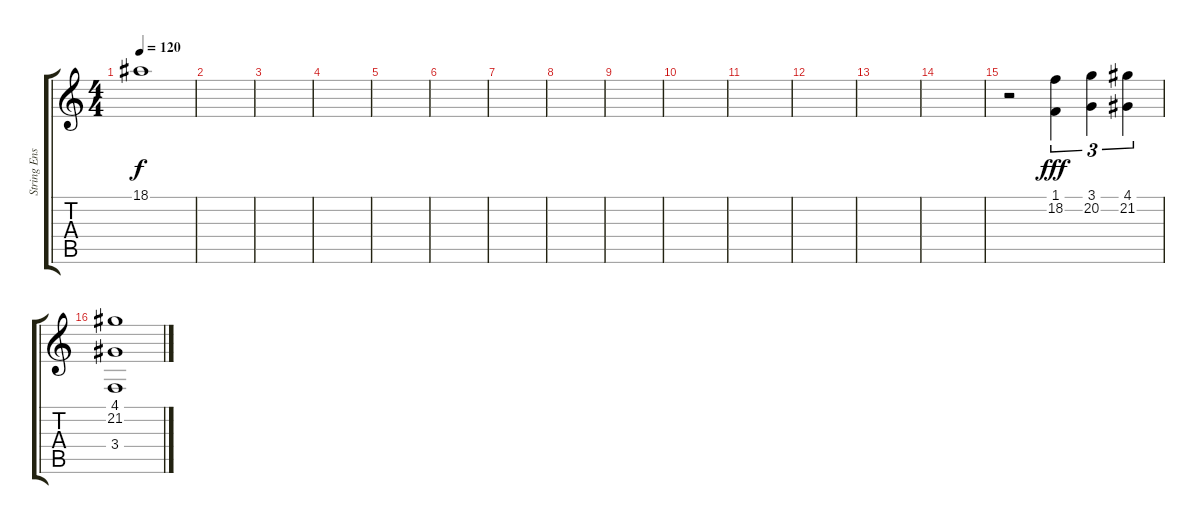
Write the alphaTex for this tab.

\track ("String Ensemble" "String Ens") {instrument stringensemble1}
\staff {score tabs}
\tuning (E4 B3 G3 D3 A2 D2) {hide}
\ts (4 4)
\tempo 120
\clef g2
\ks c
18.1{t}.1{dy f} |
|
|
|
|
|
|
|
|
|
|
|
|
|
r.2 (1.1 18.2).4{tu (3 2) dy fff} (3.1 20.2).4{tu (3 2)} (4.1 21.2).4{tu (3 2)} |
(4.1 21.2 3.4).1
